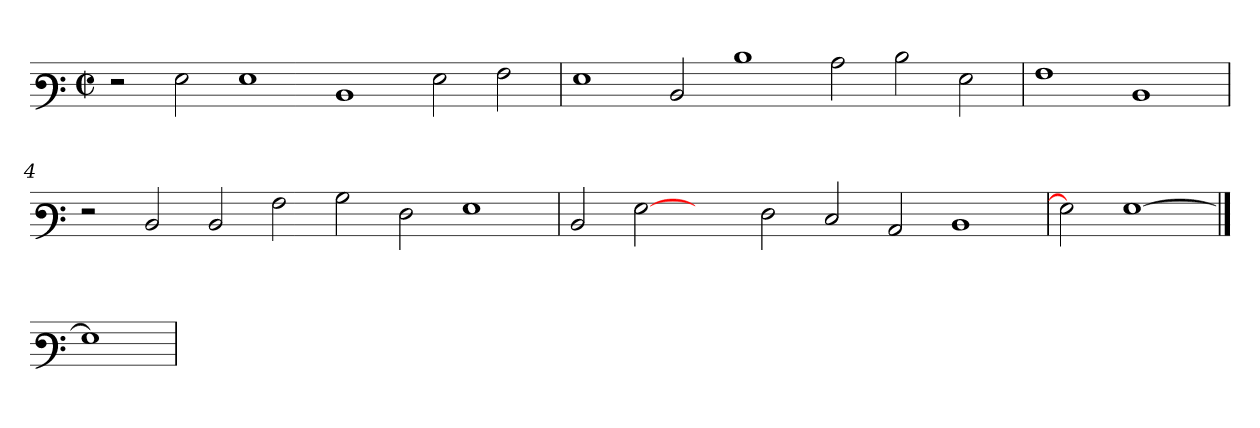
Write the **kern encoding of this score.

**kern
*part1
*staff1
*clefF3
*k[]
*M2/2
*met(c|)
=1
2r
2G\
1G
1D
2G\
2A\
=2
1G
2D/
1d
2c\
2d\
2G\
=3
1A
1D
=4
2r
2D/
2D/
2A\
2B\
2F\
1G
=5
2D/
[2G
2ryy
2F\
2E/
2C/
1D
=6
2G]
[1G
==7
1G]
=
*-
